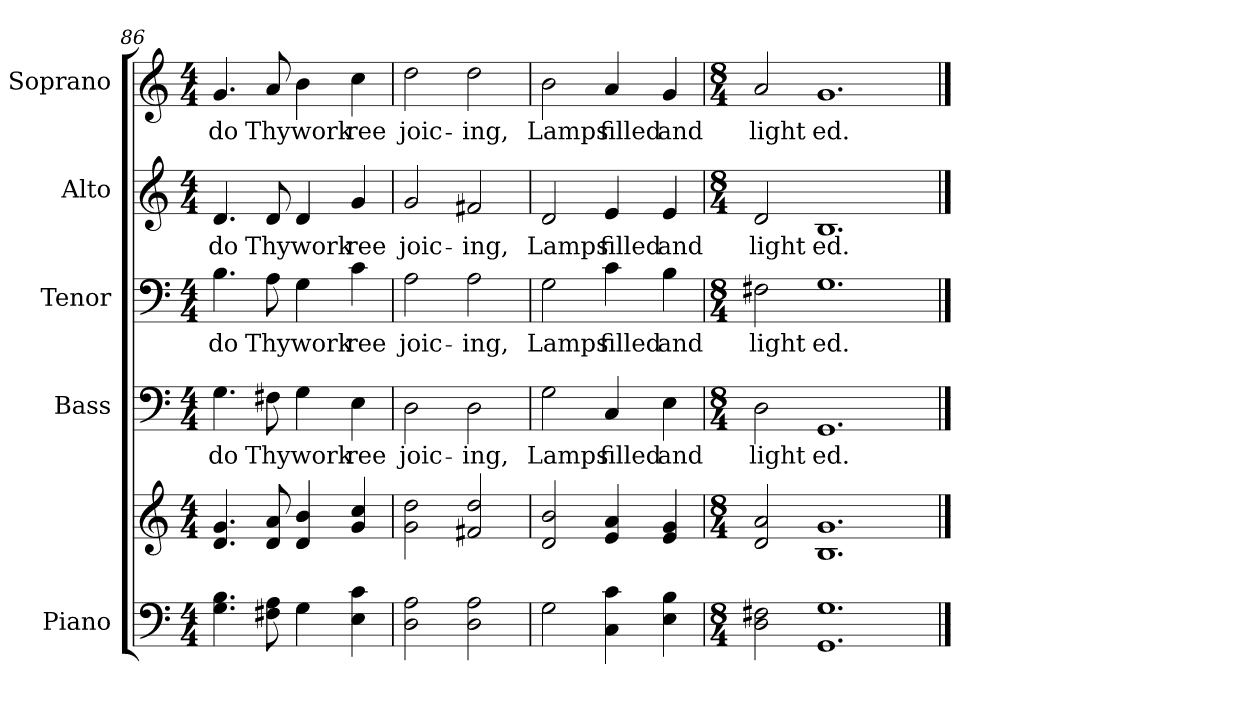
**kern	**kern	**kern	**text	**kern	**text	**kern	**text	**kern	**text
*part5	*part5	*part4	*part4	*part3	*part3	*part2	*part2	*part1	*part1
*staff6	*staff5	*staff4	*staff4	*staff3	*staff3	*staff2	*staff2	*staff1	*staff1
*I"Piano	*	*I"Bass	*	*I"Tenor	*	*I"Alto	*	*I"Soprano	*
*I'Pno.	*	*I'B.	*	*I'T.	*	*I'A.	*	*I'S.	*
*clefF4	*clefG2	*clefF4	*	*clefF4	*	*clefG2	*	*clefG2	*
*k[]	*k[]	*k[]	*	*k[]	*	*k[]	*	*k[]	*
*C:	*C:	*C:	*	*C:	*	*C:	*	*C:	*
*M4/4	*M4/4	*M4/4	*	*M4/4	*	*M4/4	*	*M4/4	*
=86	=86	=86	=86	=86	=86	=86	=86	=86	=86
!	!	!	!LO:LY:b:color=#000000	!	!	!	!	!	!
!	!	!	!	!	!LO:LY:b:color=#000000	!	!	!	!
!	!	!	!	!	!	!	!LO:LY:b:color=#000000	!	!
!	!	!	!	!	!	!	!	!	!LO:LY:b:color=#000000
4.Gi\ 4.Bi	4.di/ 4.gi	4.Gi\	do	4.Bi\	do	4.di/	do	4.gi/	do
!	!	!	!LO:LY:b:color=#000000	!	!	!	!	!	!
!	!	!	!	!	!LO:LY:b:color=#000000	!	!	!	!
!	!	!	!	!	!	!	!LO:LY:b:color=#000000	!	!
!	!	!	!	!	!	!	!	!	!LO:LY:b:color=#000000
8F#Xi\ 8Ai	8di/ 8ai	8F#Xi\	Thy	8Ai\	Thy	8di/	Thy	8ai/	Thy
!	!	!	!LO:LY:b:color=#000000	!	!	!	!	!	!
!	!	!	!	!	!LO:LY:b:color=#000000	!	!	!	!
!	!	!	!	!	!	!	!LO:LY:b:color=#000000	!	!
!	!	!	!	!	!	!	!	!	!LO:LY:b:color=#000000
4Gi\	4di/ 4bi	4Gi\	work	4Gi\	work	4di/	work	4bi\	work
!	!	!	!LO:LY:b:color=#000000	!	!	!	!	!	!
!	!	!	!	!	!LO:LY:b:color=#000000	!	!	!	!
!	!	!	!	!	!	!	!LO:LY:b:color=#000000	!	!
!	!	!	!	!	!	!	!	!	!LO:LY:b:color=#000000
4Ei\ 4ci	4gi/ 4cci	4Ei\	ree	4ci\	ree	4gi/	ree	4cci\	ree
=87	=87	=87	=87	=87	=87	=87	=87	=87	=87
!	!	!	!LO:LY:b:color=#000000	!	!	!	!	!	!
!	!	!	!	!	!LO:LY:b:color=#000000	!	!	!	!
!	!	!	!	!	!	!	!LO:LY:b:color=#000000	!	!
!	!	!	!	!	!	!	!	!	!LO:LY:b:color=#000000
2Di\ 2Ai	2gi\ 2ddi	2Di\	joic-	2Ai\	joic-	2gi/	joic-	2ddi\	joic-
!	!	!	!LO:LY:b:color=#000000	!	!	!	!	!	!
!	!	!	!	!	!LO:LY:b:color=#000000	!	!	!	!
!	!	!	!	!	!	!	!LO:LY:b:color=#000000	!	!
!	!	!	!	!	!	!	!	!	!LO:LY:b:color=#000000
2Di\ 2Ai	2f#Xi/ 2ddi	2Di\	-ing,	2Ai\	-ing,	2f#Xi/	-ing,	2ddi\	-ing,
!!LO:PB:g=z
=88	=88	=88	=88	=88	=88	=88	=88	=88	=88
!	!	!	!LO:LY:b:color=#000000	!	!	!	!	!	!
!	!	!	!	!	!LO:LY:b:color=#000000	!	!	!	!
!	!	!	!	!	!	!	!LO:LY:b:color=#000000	!	!
!	!	!	!	!	!	!	!	!	!LO:LY:b:color=#000000
2Gi\	2di/ 2bi	2Gi\	Lamps	2Gi\	Lamps	2di/	Lamps	2bi\	Lamps
!	!	!	!LO:LY:b:color=#000000	!	!	!	!	!	!
!	!	!	!	!	!LO:LY:b:color=#000000	!	!	!	!
!	!	!	!	!	!	!	!LO:LY:b:color=#000000	!	!
!	!	!	!	!	!	!	!	!	!LO:LY:b:color=#000000
4Ci\ 4ci	4ei/ 4ai	4Ci/	filled	4ci\	filled	4ei/	filled	4ai/	filled
!	!	!	!LO:LY:b:color=#000000	!	!	!	!	!	!
!	!	!	!	!	!LO:LY:b:color=#000000	!	!	!	!
!	!	!	!	!	!	!	!LO:LY:b:color=#000000	!	!
!	!	!	!	!	!	!	!	!	!LO:LY:b:color=#000000
4Ei\ 4Bi	4ei/ 4gi	4Ei\	and	4Bi\	and	4ei/	and	4gi/	and
=89	=89	=89	=89	=89	=89	=89	=89	=89	=89
*M8/4	*M8/4	*M8/4	*	*M8/4	*	*M8/4	*	*M8/4	*
!	!	!	!LO:LY:b:color=#000000	!	!	!	!	!	!
!	!	!	!	!	!LO:LY:b:color=#000000	!	!	!	!
!	!	!	!	!	!	!	!LO:LY:b:color=#000000	!	!
!	!	!	!	!	!	!	!	!	!LO:LY:b:color=#000000
2Di\ 2F#Xi	2di/ 2ai	2Di\	light	2F#Xi\	light	2di/	light	2ai/	light
!	!	!	!LO:LY:b:color=#000000	!	!	!	!	!	!
!	!	!	!	!	!LO:LY:b:color=#000000	!	!	!	!
!	!	!	!	!	!	!	!LO:LY:b:color=#000000	!	!
!	!	!	!	!	!	!	!	!	!LO:LY:b:color=#000000
1.GGi 1.Gi	1.Bi 1.gi	1.GGi	ed.	1.Gi	ed.	1.Bi	ed.	1.gi	ed.
==	==	==	==	==	==	==	==	==	==
*-	*-	*-	*-	*-	*-	*-	*-	*-	*-
